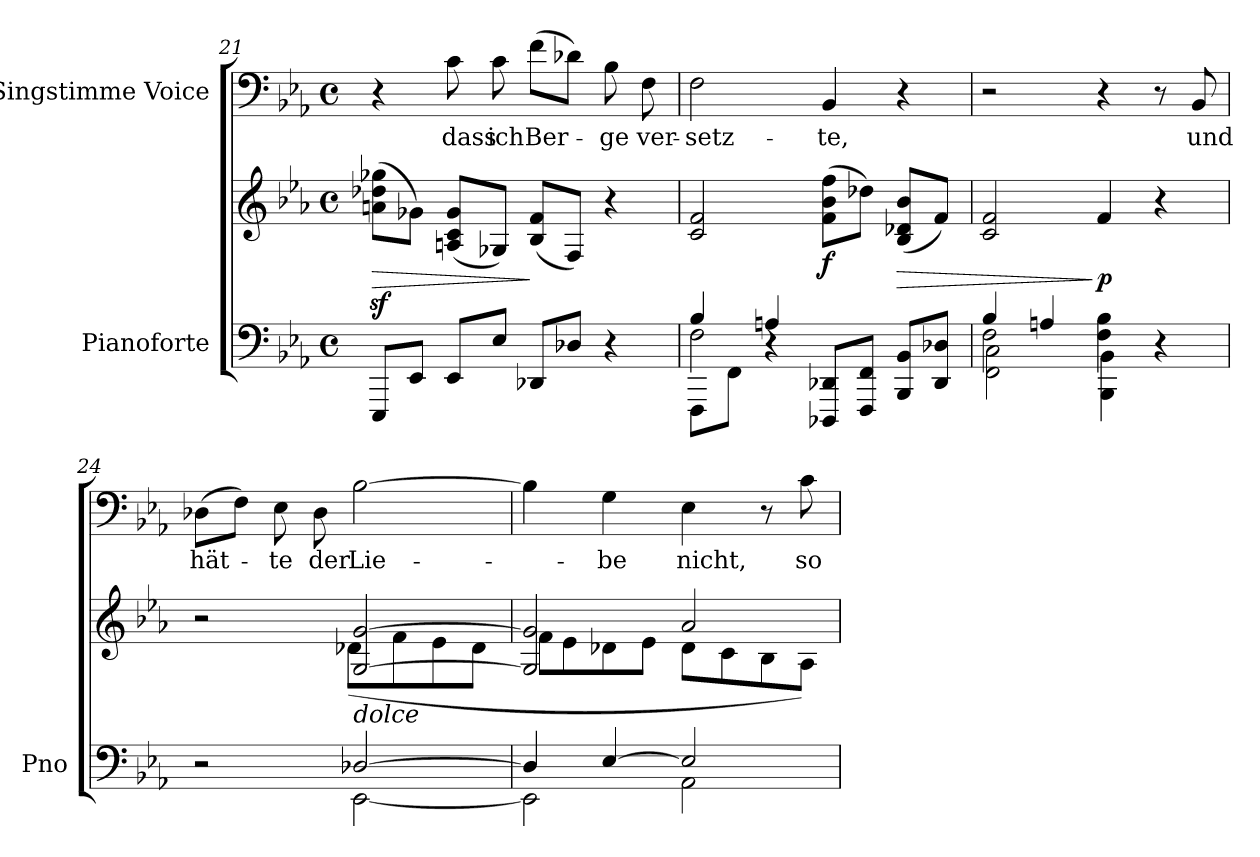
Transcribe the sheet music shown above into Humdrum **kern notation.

**kern	**kern	**dynam	**kern	**text
*part2	*part2	*part2	*part1	*part1
*staff3	*staff2	*staff2/3	*staff1	*staff1
*I"Pianoforte	*	*	*I"Singstimme Voice	*
*I'Pno	*	*	*	*
*clefF4	*clefG2	*	*clefF4	*
*k[b-e-a-]	*k[b-e-a-]	*	*k[b-e-a-]	*
*M4/4	*M4/4	*	*M4/4	*
*met(c)	*met(c)	*	*met(c)	*
=21	=21	=21	=21	=21
!	!	!LO:HP:b	!	!
8EEE-/L	(8an\z< 8dd-X\z< 8gg-X\z<L	>	4r	.
8EE-/J	8g-X\J)	.	.	.
!	!	!	!	!LO:LY:b
8EE-/L	(8An/ 8c/ 8g-/L	.	8c\	dass
!	!	!	!	!LO:LY:b
8E-/J	8G-X/J)	.	8c\	ich
!	!	!	!	!LO:LY:b
8DD-X/L	(8B-/ 8f/L	]	(8f\L	Ber-
8D-X/J	8F/J)	.	8d-X\J)	.
!	!	!	!	!LO:LY:b
4r	4r	.	8B-\	-ge
!	!	!	!	!LO:LY:b
.	.	.	8F\	ver-
!!LO:LB:g=z
=22	=22	=22	=22	=22
*^	*	*	*	*
*	*^	*	*	*	*
!	!	!	!	!	!	!LO:LY:b
2F\	4B-/	8FFF\L	2c/ 2f/	.	2F\	-setz-
.	.	8FF\J	.	.	.	.
.	4An/	4r	.	.	.	.
!	!	!	!	!LO:DY:b	!	!LO:LY:b
2ryy	8DDD-X/ 8DD-X/L	2ryy	(8f\ 8b-\ 8ff\L	f	4BB-/	-te,
.	8FFF/ 8FF/J	.	8dd-X\J)	.	.	.
!	!	!	!	!LO:HP:b	!	!
.	8BBB-/ 8BB-/L	.	(8B-/ 8d-X/ 8b-/L	>	4r	.
.	8DD-/ 8D-X/J	.	8f/J)	.	.	.
=23	=23	=23	=23	=23	=23	=23
2F\	4B-/	2FF\ 2C\	2c/ 2f/	.	2r	.
.	4An/	.	.	.	.	.
!	!	!	!	!LO:DY:n=1:b	!	!
4F\ 4B-\	4BBB-\ 4BB-\	2ryy	4f/	] p	4r	.
4ryy	4r	.	4r	.	8r	.
!	!	!	!	!	!	!LO:LY:b
.	.	.	.	.	8BB-/	und
*	*v	*v	*	*	*	*
=24	=24	=24	=24	=24	=24
*	*	*^	*	*	*
!	!	!	!	!	!	!LO:LY:b
2r	2ryy	2r	2ryy	.	(8D-X\L	hät-
.	.	.	.	.	8F\J)	.
!	!	!	!	!	!	!LO:LY:b
.	.	.	.	.	8E-\	-te
!	!	!	!	!	!	!LO:LY:b
.	.	.	.	.	8D-\	der
!	!	!LO:TX:b:i:t=dolce	!	!	!	!
!	!	!	!	!	!	!LO:LY:b
[2D-X/	[2EE-\	[<2G/ [2g/	(>8d-X\L	.	[2B-\	Lie-
.	.	.	8f\	.	.	.
.	.	.	8e-\	.	.	.
.	.	.	8d-\J	.	.	.
=25	=25	=25	=25	=25	=25	=25
4D-/]	2EE-\]	2G/] 2g/]	8f\L	.	4B-\]	.
.	.	.	8e-\	.	.	.
!	!	!	!	!	!	!LO:LY:b
[4E-/	.	.	8d-X\	.	4G\	-be
.	.	.	8e-\J	.	.	.
!	!	!	!	!	!	!LO:LY:b
2E-/]	2AA-\	2a-/	8d-\L	.	4E-\	nicht,
.	.	.	8c\	.	.	.
.	.	.	8B-\	.	8r	.
!	!	!	!	!	!	!LO:LY:b
.	.	.	8A-\J)	.	8c\	so
*v	*v	*	*	*	*	*
*	*v	*v	*	*	*
=	=	=	=	=
*-	*-	*-	*-	*-
